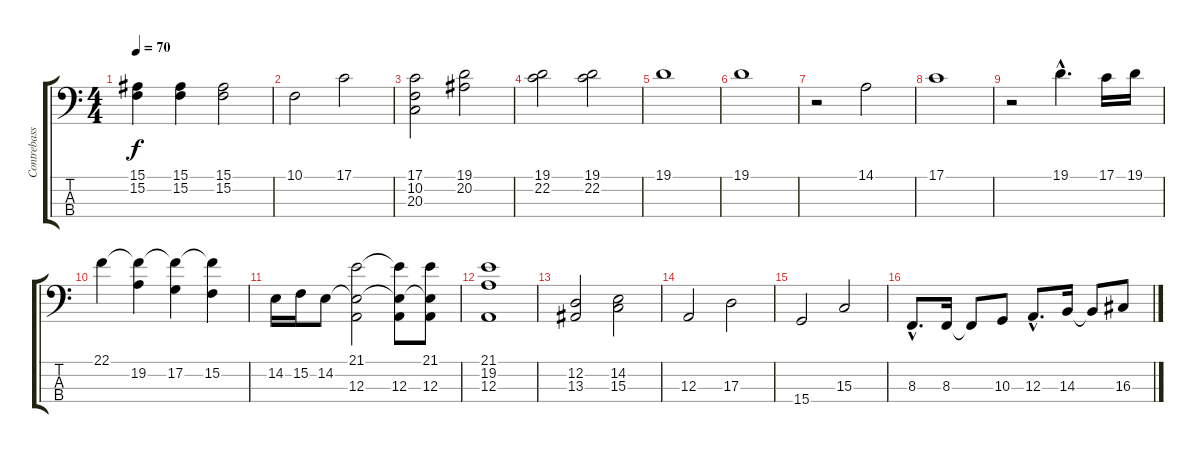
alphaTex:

\track ("Contrebasse/violoncelle (je sais pas tro" "Contrebass") {instrument cello}
\staff {score tabs}
\tuning (G2 D2 A1 E1) {hide}
\ts (4 4)
\tempo 70
\clef f4
\ks c
(15.1 15.2).4{dy f} (15.1 15.2).4 (15.1 15.2).2 |
10.1.2 17.1.2 |
(17.1 10.2 20.3).2 (19.1 20.2).2 |
(19.1 22.2).2 (19.1 22.2).2 |
19.1.1 |
19.1.1 |
r.2 14.1.2 |
17.1.1 |
r.2 19.1{hac}.4{d} 17.1.16 19.1.16 |
22.1.4 (22.1{t} 19.2).4 (22.1{t} 17.2).4 (22.1{t} 15.2).4 |
14.2.16 15.2.16 14.2.8 (21.1 14.2{t} 12.3).2 (21.1{t} 14.2{t} 12.3).8 (21.1 14.2{t} 12.3).8 |
(21.1 19.2 12.3).1 |
(12.2 13.3).2 (14.2 15.3).2 |
12.3.2 17.3.2 |
15.4.2 15.3.2 |
8.3{hac}.8{d} 8.3.16 8.3{t}.8 10.3.8 12.3{hac}.8{d} 14.3.16 14.3{t}.8 16.3.8
